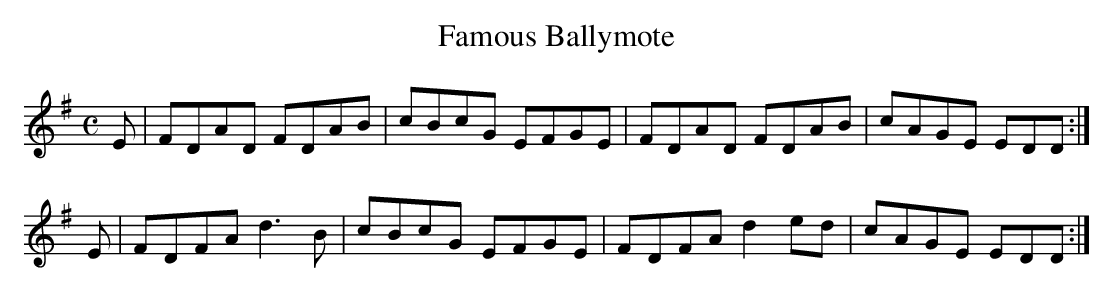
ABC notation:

X:1
T:Famous Ballymote
M:C
L:1/8
K:D Mixolydian
E|FDAD FDAB|cBcG EFGE|FDAD FDAB|cAGE EDD:|!
E|FDFA d3B|cBcG EFGE|FDFA d2ed|cAGE EDD:|!
